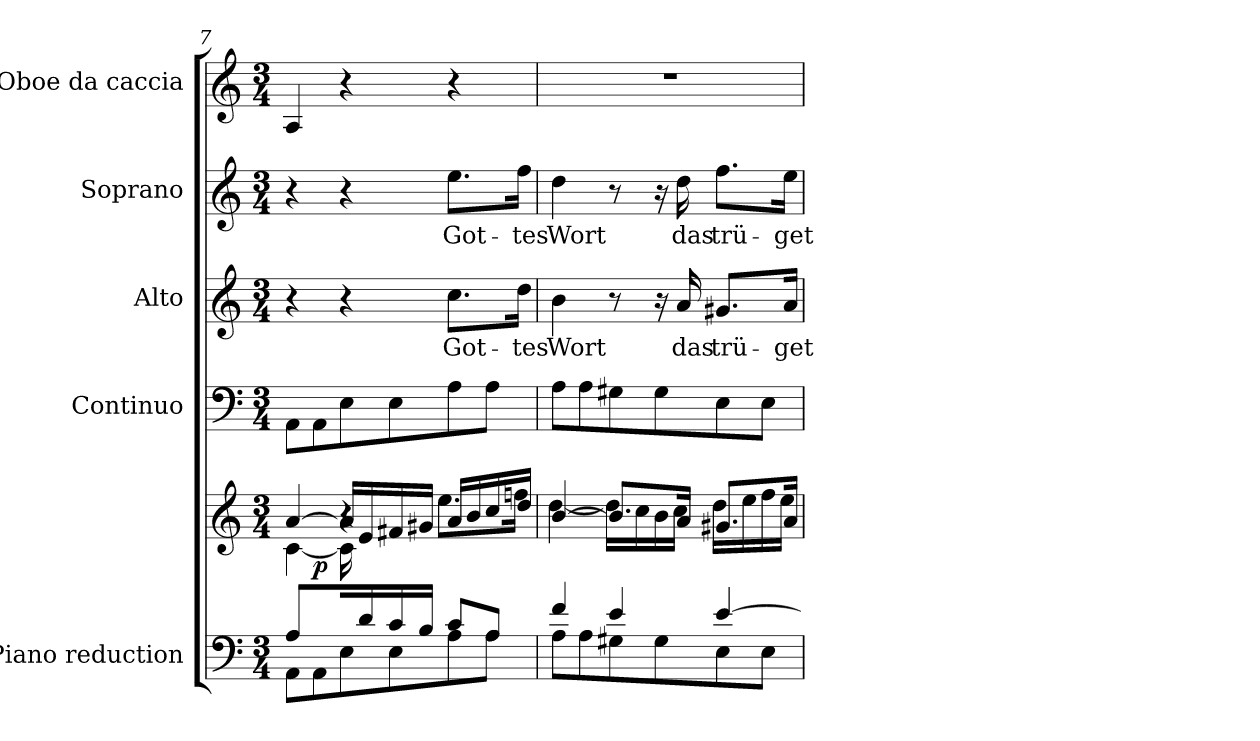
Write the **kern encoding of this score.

**kern	**kern	**dynam	**kern	**kern	**text	**kern	**text	**kern
*part5	*part5	*part5	*part4	*part3	*part3	*part2	*part2	*part1
*staff6	*staff5	*staff5/6	*staff4	*staff3	*staff3	*staff2	*staff2	*staff1
*I"Piano reduction	*	*	*I"Continuo	*I"Alto	*	*I"Soprano	*	*I"Oboe da caccia
*I'Pno	*	*	*	*	*	*	*	*I'Ob
*clefF4	*clefG2	*	*clefF4	*clefG2	*	*clefG2	*	*clefG2
*k[]	*k[]	*	*k[]	*k[]	*	*k[]	*	*k[]
*M3/4	*M3/4	*	*M3/4	*M3/4	*	*M3/4	*	*M3/4
=7	=7	=7	=7	=7	=7	=7	=7	=7
*^	*^	*	*	*	*	*	*	*
*	*	*	*^	*	*	*	*	*	*	*
*	*	*	*	*^	*	*	*	*	*	*	*
4A/	8AA\L	[4a/	[4c\	4ryy	8ryy	.	8AA\L	4r	.	4r	.	4A/
!	!	!	!	!	!	!LO:DY:b	!	!	!	!	!	!
.	8AA\	.	.	.	2ryy	p	8AA\	.	.	.	.	.
16ryy	8E\	16a/LL]	4r	16c\LL]	.	.	8E\	4r	.	4r	.	4r
16d/	.	16e/	.	4..ryy	.	.	.	.	.	.	.	.
16c/	8E\	16f#X/	.	.	.	.	8E\	.	.	.	.	.
16B/JJ	.	16g#X/JJ	.	.	.	.	.	.	.	.	.	.
!	!	!	!	!	!	!	!	!	!LO:LY:b	!	!LO:LY:b	!
8c/L	8A\	16a/LL	8.ee\L	.	.	.	8A\	8.cc\L	Got-	8.ee\L	Got-	4r
.	.	16b/	.	.	.	.	.	.	.	.	.	.
8A/J	8A\J	16cc/	.	.	8ryy	.	8A\J	.	.	.	.	.
!	!	!	!	!	!	!	!	!	!LO:LY:b	!	!LO:LY:b	!
.	.	16dd/JJ	16ffn\Jk	.	.	.	.	16dd\Jk	-tes	16ff\Jk	-tes	.
=8	=8	=8	=8	=8	=8	=8	=8	=8	=8	=8	=8	=8
!	!	!	!	!	!	!	!	!	!LO:LY:b	!	!LO:LY:b	!
*	*	*	*v	*v	*v	*	*	*	*	*	*	*
4f/	8A\L	[4b/	[4dd\	.	8A\L	4b\	Wort	4dd\	Wort	2.r
.	8A\	.	.	.	8A\	.	.	.	.	.
4e/	8G#X\	8.b/L]	16dd\LL]	.	8G#X\	8r	.	8r	.	.
.	.	.	16cc\	.	.	.	.	.	.	.
.	8G#\	.	16b\	.	8G#\	16r	.	16r	.	.
!	!	!	!	!	!	!	!LO:LY:b	!	!LO:LY:b	!
.	.	16a/Jk	16cc\JJ	.	.	16a/	das	16dd\	das	.
!	!	!	!	!	!	!	!LO:LY:b	!	!LO:LY:b	!
[4e/	8E\	8.g#X/L	16dd\LL	.	8E\	8.g#X/L	trü-	8.ff\L	trü-	.
.	.	.	16ee\	.	.	.	.	.	.	.
.	8E\J	.	16ff\	.	8E\J	.	.	.	.	.
!	!	!	!	!	!	!	!LO:LY:b	!	!LO:LY:b	!
.	.	16a/Jk	16ee\JJ	.	.	16a/Jk	-get	16ee\Jk	-get	.
*v	*v	*	*	*	*	*	*	*	*	*
*	*v	*v	*	*	*	*	*	*	*
=	=	=	=	=	=	=	=	=
*-	*-	*-	*-	*-	*-	*-	*-	*-
